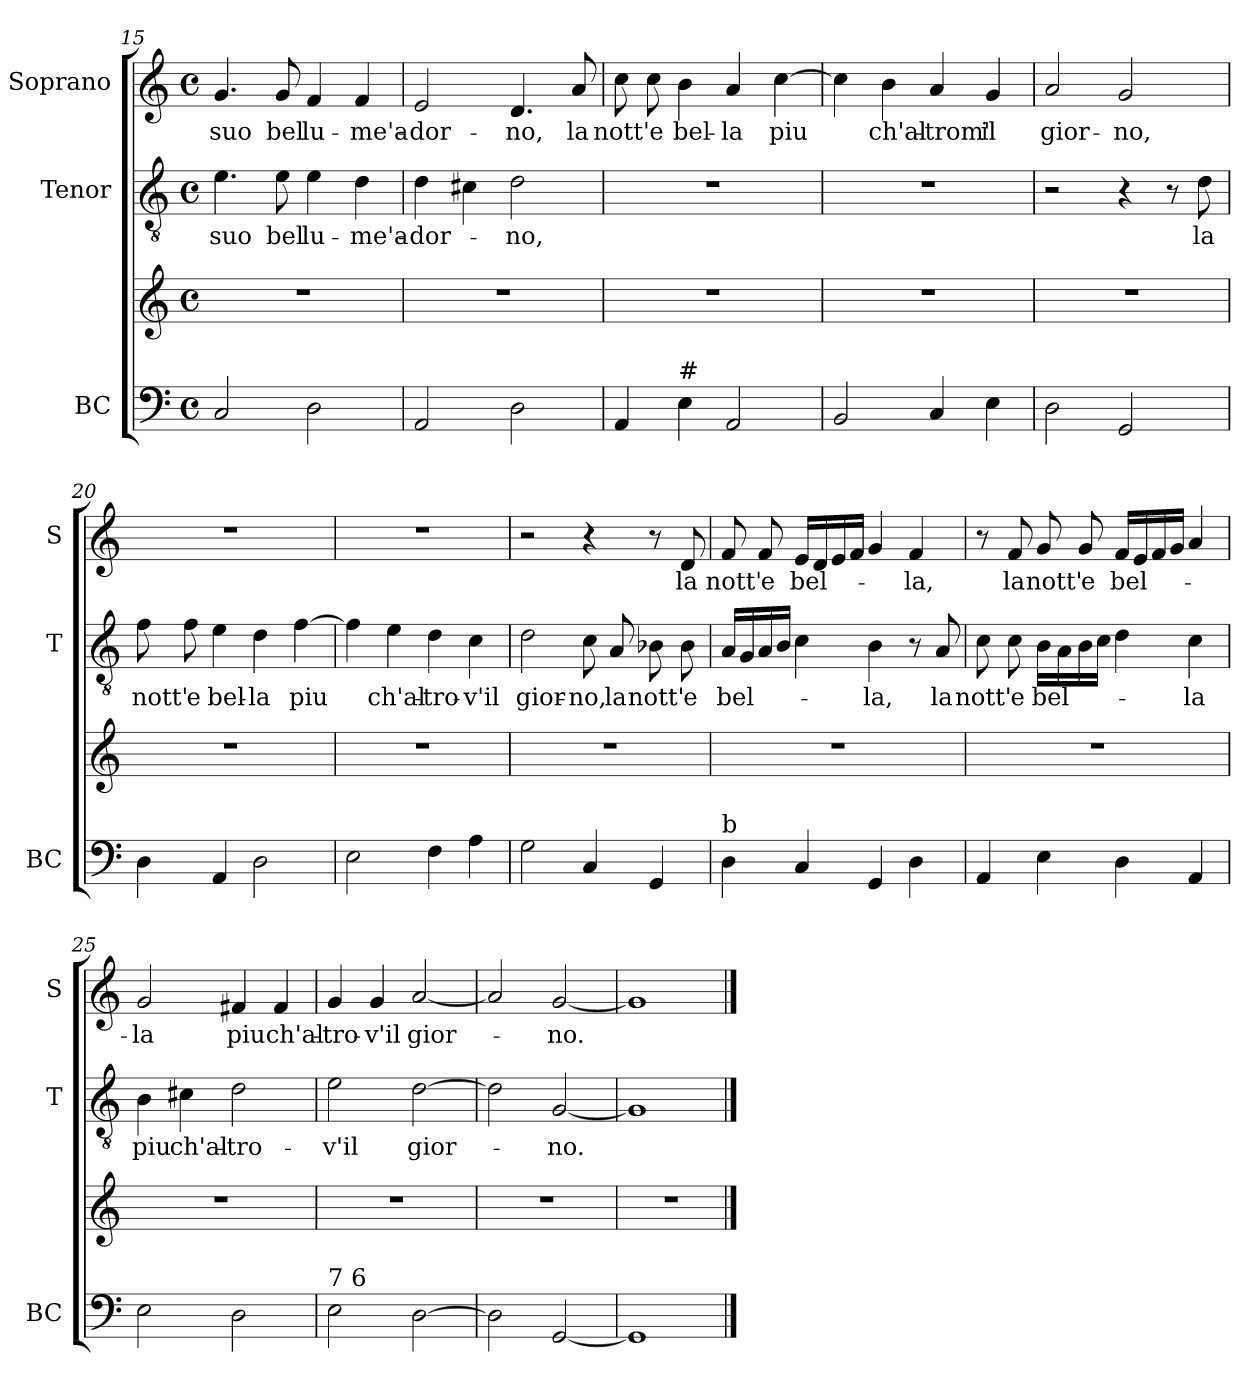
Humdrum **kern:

**kern	**kern	**kern	**text	**kern	**text
*part3	*part3	*part2	*part2	*part1	*part1
*staff4	*staff3	*staff2	*staff2	*staff1	*staff1
*I"BC	*	*I"Tenor	*	*I"Soprano	*
*I'BC	*	*I'T	*	*I'S	*
!!LO:PB:g=z
*clefF4	*clefG2	*clefGv2	*	*clefG2	*
*k[]	*k[]	*k[]	*	*k[]	*
*C:	*C:	*C:	*	*C:	*
*M4/4	*M4/4	*M4/4	*	*M4/4	*
*met(c)	*met(c)	*met(c)	*	*met(c)	*
=15	=15	=15	=15	=15	=15
!	!	!	!LO:LY:b	!	!LO:LY:b
2C/	1r	4.e\	suo	4.g/	suo
!	!	!	!LO:LY:b	!	!LO:LY:b
.	.	8e\	bel	8g/	bel
!	!	!	!LO:LY:b	!	!LO:LY:b
2D\	.	4e\	lu-	4f/	lu-
!	!	!	!LO:LY:b	!	!LO:LY:b
.	.	4d\	-me'a-	4f/	-me'a-
=16	=16	=16	=16	=16	=16
!	!	!	!LO:LY:b	!	!LO:LY:b
2AA/	1r	4d\	-dor-	2e/	-dor-
.	.	4c#X\	.	.	.
!	!	!	!LO:LY:b	!	!LO:LY:b
2D\	.	2d\	-no,	4.d/	-no,
!	!	!	!	!	!LO:LY:b
.	.	.	.	8a/	la
=17	=17	=17	=17	=17	=17
!	!	!	!	!	!LO:LY:b
4AA/	1r	1r	.	8cc\	nott'
!	!	!	!	!	!LO:LY:b
.	.	.	.	8cc\	e
!LO:TX:a:t=#	!	!	!	!	!
!	!	!	!	!	!LO:LY:b
4E\	.	.	.	4b\	bel-
!	!	!	!	!	!LO:LY:b
2AA/	.	.	.	4a/	-la
!	!	!	!	!	!LO:LY:b
.	.	.	.	[4cc\	piu
=18	=18	=18	=18	=18	=18
2BB/	1r	1r	.	4cc\]	.
!	!	!	!	!	!LO:LY:b
.	.	.	.	4b\	ch'al-
!	!	!	!	!	!LO:LY:b
4C/	.	.	.	4a/	-trom'
!	!	!	!	!	!LO:LY:b
4E\	.	.	.	4g/	il
=19	=19	=19	=19	=19	=19
!	!	!	!	!	!LO:LY:b
2D\	1r	2r	.	2a/	gior-
!	!	!	!	!	!LO:LY:b
2GG/	.	4r	.	2g/	-no,
.	.	8r	.	.	.
!	!	!	!LO:LY:b	!	!
.	.	8d\	la	.	.
!!LO:LB:g=z
=20	=20	=20	=20	=20	=20
!	!	!	!LO:LY:b	!	!
4D\	1r	8f\	nott'	1r	.
!	!	!	!LO:LY:b	!	!
.	.	8f\	e	.	.
!	!	!	!LO:LY:b	!	!
4AA/	.	4e\	bel-	.	.
!	!	!	!LO:LY:b	!	!
2D\	.	4d\	-la	.	.
!	!	!	!LO:LY:b	!	!
.	.	[4f\	piu	.	.
=21	=21	=21	=21	=21	=21
2E\	1r	4f\]	.	1r	.
!	!	!	!LO:LY:b	!	!
.	.	4e\	ch'al-	.	.
!	!	!	!LO:LY:b	!	!
4F\	.	4d\	-tro-	.	.
!	!	!	!LO:LY:b	!	!
4A\	.	4c\	-v'il	.	.
=22	=22	=22	=22	=22	=22
!	!	!	!LO:LY:b	!	!
2G\	1r	2d\	gior-	2r	.
!	!	!	!LO:LY:b	!	!
4C/	.	8c\	-no,	4r	.
!	!	!	!LO:LY:b	!	!
.	.	8A/	la	.	.
!	!	!	!LO:LY:b	!	!
4GG/	.	8B-X\	nott'	8r	.
!	!	!	!LO:LY:b	!	!LO:LY:b
.	.	8B-\	e	8d/	la
=23	=23	=23	=23	=23	=23
!LO:TX:a:t=b	!	!	!	!	!
!	!	!	!LO:LY:b	!	!LO:LY:b
4D\	1r	16A/LL	bel-	8f/	nott'
.	.	16G/	.	.	.
!	!	!	!	!	!LO:LY:b
.	.	16A/	.	8f/	e
.	.	16B/JJ	.	.	.
!	!	!	!	!	!LO:LY:b
4C/	.	4c\	.	16e/LL	bel-
.	.	.	.	16d/	.
.	.	.	.	16e/	.
.	.	.	.	16f/JJ	.
!	!	!	!LO:LY:b	!	!
4GG/	.	4B\	-la,	4g/	.
!	!	!	!	!	!LO:LY:b
4D\	.	8r	.	4f/	-la,
!	!	!	!LO:LY:b	!	!
.	.	8A/	la	.	.
!!LO:LB:g=z
=24	=24	=24	=24	=24	=24
!	!	!	!LO:LY:b	!	!
4AA/	1r	8c\	nott'	8r	.
!	!	!	!LO:LY:b	!	!LO:LY:b
.	.	8c\	e	8f/	la
!	!	!	!LO:LY:b	!	!LO:LY:b
4E\	.	16B\LL	bel-	8g/	nott'
.	.	16A\	.	.	.
!	!	!	!	!	!LO:LY:b
.	.	16B\	.	8g/	e
.	.	16c\JJ	.	.	.
!	!	!	!	!	!LO:LY:b
4D\	.	4d\	.	16f/LL	bel-
.	.	.	.	16e/	.
.	.	.	.	16f/	.
.	.	.	.	16g/JJ	.
!	!	!	!LO:LY:b	!	!
4AA/	.	4c\	-la	4a/	.
=25	=25	=25	=25	=25	=25
!	!	!	!LO:LY:b	!	!LO:LY:b
2E\	1r	4B\	piu	2g/	-la
!	!	!	!LO:LY:b	!	!
.	.	4c#X\	ch'al-	.	.
!	!	!	!LO:LY:b	!	!LO:LY:b
2D\	.	2d\	-tro-	4f#X/	piu
!	!	!	!	!	!LO:LY:b
.	.	.	.	4f#/	ch'al-
=26	=26	=26	=26	=26	=26
!LO:TX:a:t=7 6	!	!	!	!	!
!	!	!	!LO:LY:b	!	!LO:LY:b
2E\	1r	2e\	-v'il	4g/	-tro-
!	!	!	!	!	!LO:LY:b
.	.	.	.	4g/	-v'il
!	!	!	!LO:LY:b	!	!LO:LY:b
[2D\	.	[2d\	gior-	[2a/	gior-
=27	=27	=27	=27	=27	=27
2D\]	1r	2d\]	.	2a/]	.
!	!	!	!LO:LY:b	!	!LO:LY:b
[2GG/	.	[2G/	-no.	[2g/	-no.
=28	=28	=28	=28	=28	=28
1GG]	1r	1G]	.	1g]	.
==	==	==	==	==	==
*-	*-	*-	*-	*-	*-
